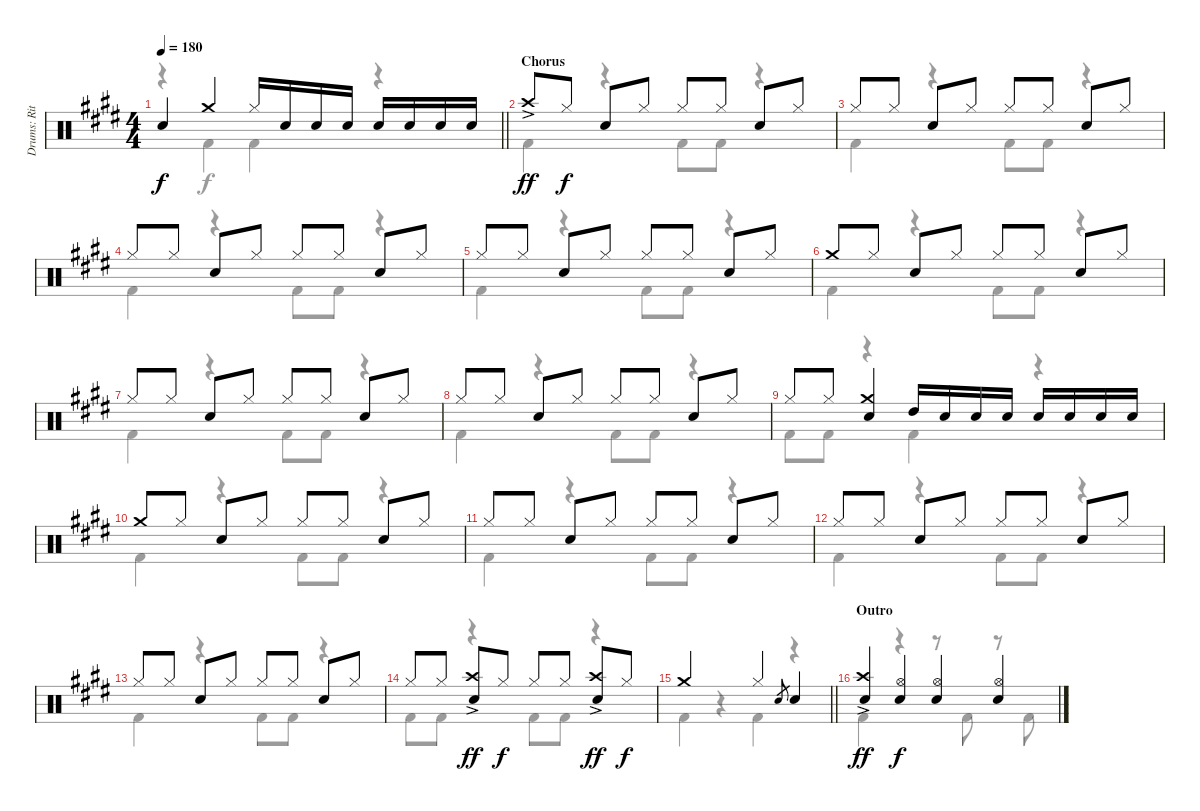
\track ("Drums: Ritsu Tainaka" "Drums: Rit") {instrument percussion}
\staff {score}
\articulation defaults
\voice
\ts (4 4)
\tempo 180
\clef neutral
\barLineRight lightlight
\ks e "Electric Snare (hit)".4{dy f} "Crash medium (hit)".4 "Hi-Hat (closed)".16 "Electric Snare (hit)".16 "Electric Snare (hit)".16 "Electric Snare (hit)".16 "Electric Snare (hit)".16 "Electric Snare (hit)".16 "Electric Snare (hit)".16 "Electric Snare (hit)".16
|
\section ("" "Chorus")
"Crash high (hit)"{ac}.8{dy ff} "Hi-Hat (closed)".8{dy f} "Electric Snare (hit)".8 "Hi-Hat (closed)".8 "Hi-Hat (closed)".8 "Hi-Hat (closed)".8 "Electric Snare (hit)".8 "Hi-Hat (closed)".8 |
"Hi-Hat (closed)".8 "Hi-Hat (closed)".8 "Electric Snare (hit)".8 "Hi-Hat (closed)".8 "Hi-Hat (closed)".8 "Hi-Hat (closed)".8 "Electric Snare (hit)".8 "Hi-Hat (closed)".8 |
"Hi-Hat (closed)".8 "Hi-Hat (closed)".8 "Electric Snare (hit)".8 "Hi-Hat (closed)".8 "Hi-Hat (closed)".8 "Hi-Hat (closed)".8 "Electric Snare (hit)".8 "Hi-Hat (closed)".8 |
"Hi-Hat (closed)".8 "Hi-Hat (closed)".8 "Electric Snare (hit)".8 "Hi-Hat (closed)".8 "Hi-Hat (closed)".8 "Hi-Hat (closed)".8 "Electric Snare (hit)".8 "Hi-Hat (closed)".8 |
"Crash medium (hit)".8 "Hi-Hat (closed)".8 "Electric Snare (hit)".8 "Hi-Hat (closed)".8 "Hi-Hat (closed)".8 "Hi-Hat (closed)".8 "Electric Snare (hit)".8 "Hi-Hat (closed)".8 |
"Hi-Hat (closed)".8 "Hi-Hat (closed)".8 "Electric Snare (hit)".8 "Hi-Hat (closed)".8 "Hi-Hat (closed)".8 "Hi-Hat (closed)".8 "Electric Snare (hit)".8 "Hi-Hat (closed)".8 |
"Hi-Hat (closed)".8 "Hi-Hat (closed)".8 "Electric Snare (hit)".8 "Hi-Hat (closed)".8 "Hi-Hat (closed)".8 "Hi-Hat (closed)".8 "Electric Snare (hit)".8 "Hi-Hat (closed)".8 |
"Hi-Hat (closed)".8 "Hi-Hat (closed)".8 ("Crash medium (hit)" "Electric Snare (hit)").4 "High Tom (hit)".16 "Electric Snare (hit)".16 "Electric Snare (hit)".16 "Electric Snare (hit)".16 "Electric Snare (hit)".16 "Electric Snare (hit)".16 "Electric Snare (hit)".16 "Electric Snare (hit)".16 |
"Crash medium (hit)".8 "Hi-Hat (closed)".8 "Electric Snare (hit)".8 "Hi-Hat (closed)".8 "Hi-Hat (closed)".8 "Hi-Hat (closed)".8 "Electric Snare (hit)".8 "Hi-Hat (closed)".8 |
"Hi-Hat (closed)".8 "Hi-Hat (closed)".8 "Electric Snare (hit)".8 "Hi-Hat (closed)".8 "Hi-Hat (closed)".8 "Hi-Hat (closed)".8 "Electric Snare (hit)".8 "Hi-Hat (closed)".8 |
"Hi-Hat (closed)".8 "Hi-Hat (closed)".8 "Electric Snare (hit)".8 "Hi-Hat (closed)".8 "Hi-Hat (closed)".8 "Hi-Hat (closed)".8 "Electric Snare (hit)".8 "Hi-Hat (closed)".8 |
"Hi-Hat (closed)".8 "Hi-Hat (closed)".8 "Electric Snare (hit)".8 "Hi-Hat (closed)".8 "Hi-Hat (closed)".8 "Hi-Hat (closed)".8 "Electric Snare (hit)".8 "Hi-Hat (closed)".8 |
"Hi-Hat (closed)".8 "Hi-Hat (closed)".8 ("Crash high (hit)"{ac} "Electric Snare (hit)").8{dy ff} "Hi-Hat (closed)".8{dy f} "Hi-Hat (closed)".8 "Hi-Hat (closed)".8 ("Crash high (hit)"{ac} "Electric Snare (hit)").8{dy ff} "Hi-Hat (closed)".8{dy f} |
\barLineRight lightlight "Crash medium (hit)".2 "Hi-Hat (closed)".4 "Electric Snare (hit)".8{gr} "Electric Snare (hit)".4
|
\section ("" "Outro")
("Crash high (hit)"{ac} "Electric Snare (hit)").4{dy ff} ("Hi-Hat (open)" "Electric Snare (hit)").4{dy f} ("Hi-Hat (open)" "Electric Snare (hit)").4 ("Hi-Hat (open)" "Electric Snare (hit)").4
\voice
\clef neutral
\ottava regular
\simile none
\barLineRight lightlight
\ks e
r.4{dy f} "Kick (hit) 2".4 "Kick (hit) 2".4 r.4 |
"Kick (hit) 2".4 r.4 "Kick (hit) 2".8 "Kick (hit) 2".8 r.4 |
"Kick (hit) 2".4 r.4 "Kick (hit) 2".8 "Kick (hit) 2".8 r.4 |
"Kick (hit) 2".4 r.4 "Kick (hit) 2".8 "Kick (hit) 2".8 r.4 |
"Kick (hit) 2".4 r.4 "Kick (hit) 2".8 "Kick (hit) 2".8 r.4 |
"Kick (hit) 2".4 r.4 "Kick (hit) 2".8 "Kick (hit) 2".8 r.4 |
"Kick (hit) 2".4 r.4 "Kick (hit) 2".8 "Kick (hit) 2".8 r.4 |
"Kick (hit) 2".4 r.4 "Kick (hit) 2".8 "Kick (hit) 2".8 r.4 |
"Kick (hit) 2".8 "Kick (hit) 2".8 r.4 "Kick (hit) 2".4 r.4 |
"Kick (hit) 2".4 r.4 "Kick (hit) 2".8 "Kick (hit) 2".8 r.4 |
"Kick (hit) 2".4 r.4 "Kick (hit) 2".8 "Kick (hit) 2".8 r.4 |
"Kick (hit) 2".4 r.4 "Kick (hit) 2".8 "Kick (hit) 2".8 r.4 |
"Kick (hit) 2".4 r.4 "Kick (hit) 2".8 "Kick (hit) 2".8 r.4 |
"Kick (hit) 2".8 "Kick (hit) 2".8 r.4 "Kick (hit) 2".8 "Kick (hit) 2".8 r.4 |
\barLineRight lightlight "Kick (hit) 2".4
r.4 "Kick (hit) 2".4 r.4 |
"Kick (hit) 2".4 r.4 r.8 "Kick (hit) 2".8 r.8 "Kick (hit) 2".8
